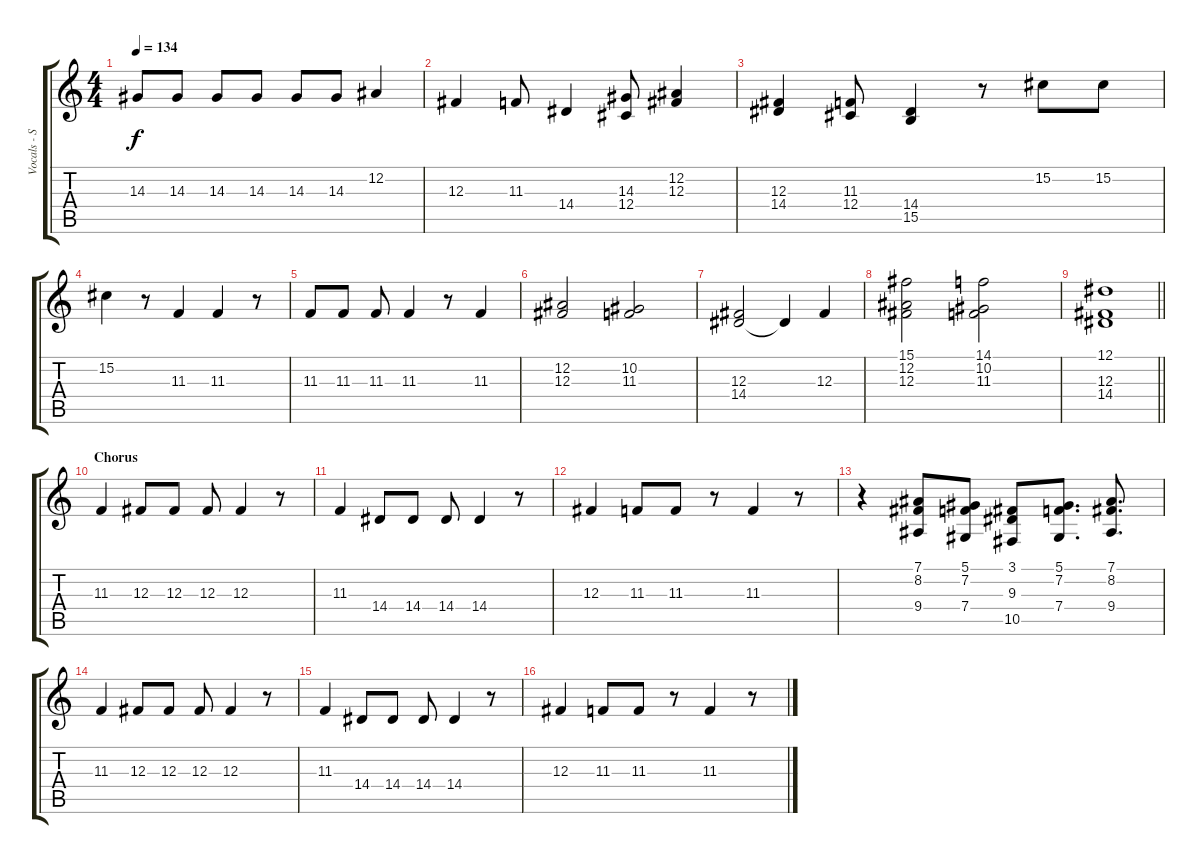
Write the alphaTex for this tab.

\track ("Vocals - Simon Cruz" "Vocals - S") {instrument altosax}
\staff {score tabs}
\tuning (Eb4 Bb3 Gb3 Db3 Ab2 Eb2) {hide}
\ts (4 4)
\tempo 134
\clef g2
\ks c
14.3.8{dy f} 14.3.8 14.3.8 14.3.8 14.3.8 14.3.8 12.2.4 |
12.3.4 11.3.8 14.4.4 (14.3 12.4).8 (12.2 12.3).4 |
(12.3 14.4).4 (11.3 12.4).8 (14.4 15.5).4 r.8 15.2.8 15.2.8 |
15.2.4 r.8 11.3.4 11.3.4 r.8 |
11.3.8 11.3.8 11.3.8 11.3.4 r.8 11.3.4 |
(12.2 12.3).2 (10.2 11.3).2 |
(12.3 14.4).2 14.4{t}.4 12.3.4 |
(15.1 12.2 12.3).2 (14.1 10.2 11.3).2 |
\barLineRight lightlight
(12.1 12.3 14.4).1 |
\section ("" "Chorus")
11.3.4 12.3.8 12.3.8 12.3.8 12.3.4 r.8 |
11.3.4 14.4.8 14.4.8 14.4.8 14.4.4 r.8 |
12.3.4 11.3.8 11.3.8 r.8 11.3.4 r.8 |
r.4 (7.1 8.2 9.4).8 (5.1 7.2 7.4).8 (3.1 9.3 10.5).8 (5.1 7.2 7.4).8{d} (7.1 8.2 9.4).8{d} |
11.3.4 12.3.8 12.3.8 12.3.8 12.3.4 r.8 |
11.3.4 14.4.8 14.4.8 14.4.8 14.4.4 r.8 |
12.3.4 11.3.8 11.3.8 r.8 11.3.4 r.8
